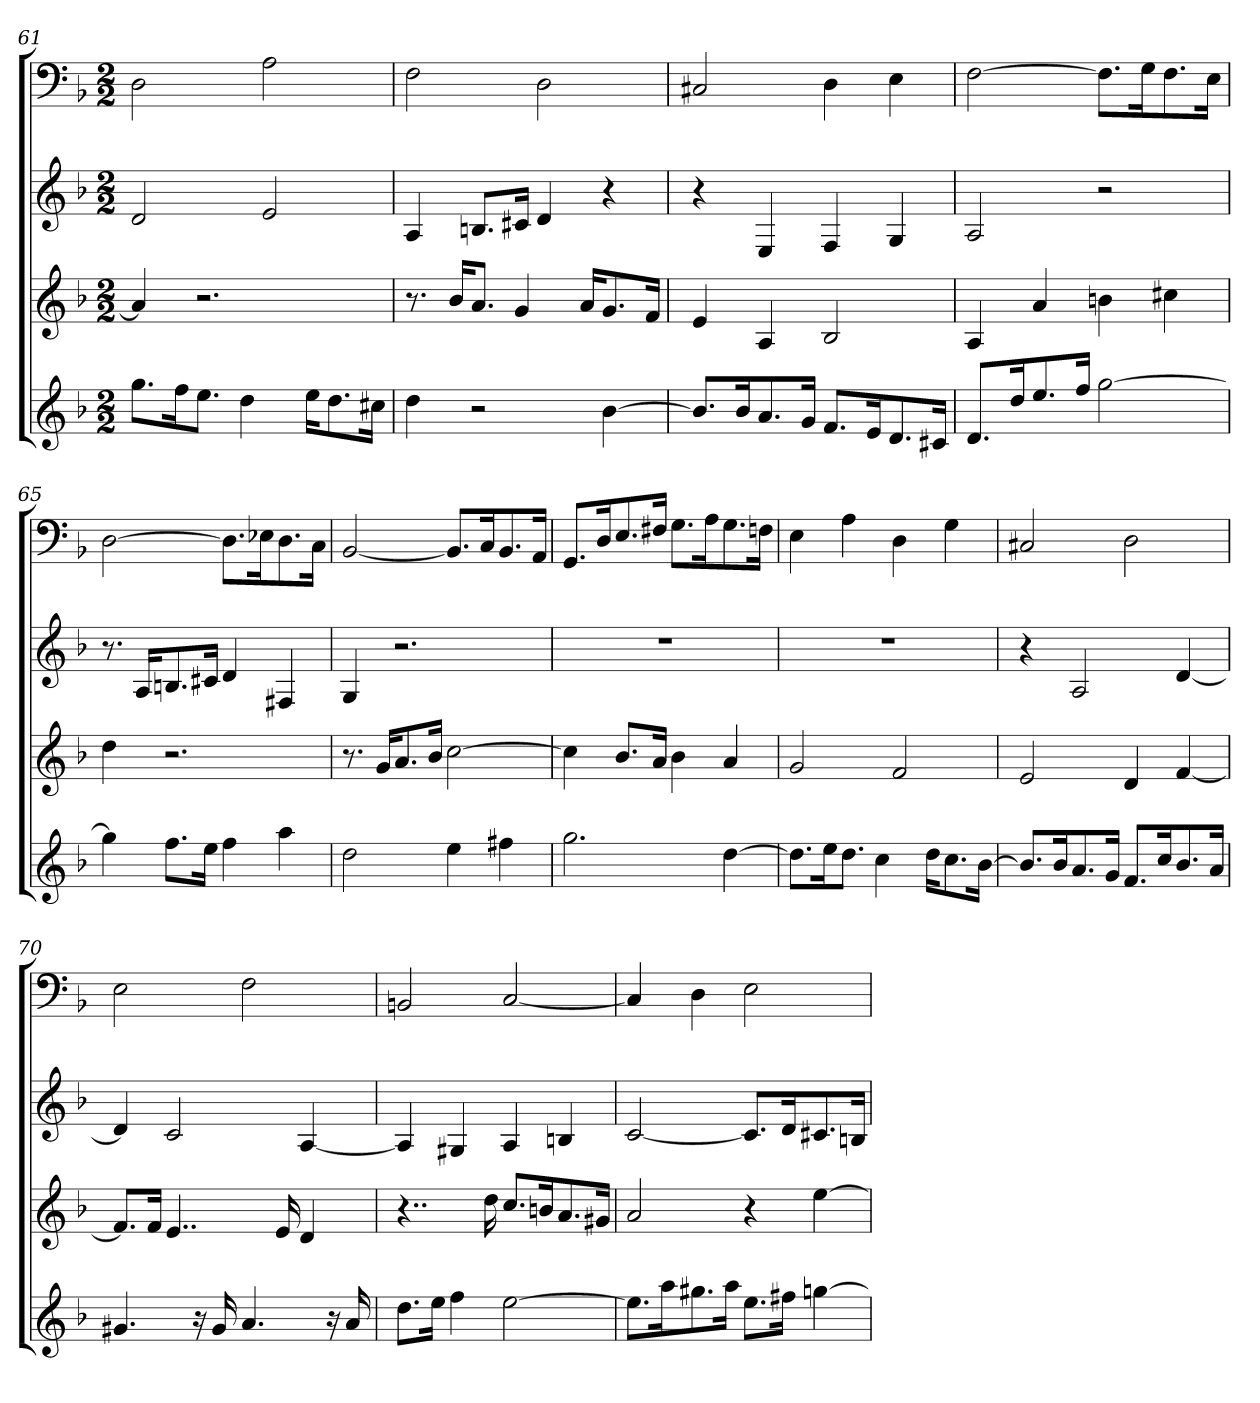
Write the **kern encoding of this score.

**kern	**kern	**kern	**kern
*part4	*part3	*part2	*part1
*staff4	*staff3	*staff2	*staff1
*k[b-]	*k[b-]	*k[b-]	*k[b-]
*d:	*d:	*d:	*d:
*M2/2	*M2/2	*M2/2	*M2/2
=61	=61	=61	=61
8.ggL	4a]	2d	2D
16ffK	.	.	.
8.eeJ	2.r	.	.
4dd	.	.	.
.	.	2e	2A
16eeKL	.	.	.
8.dd	.	.	.
16cc#XJk	.	.	.
=62	=62	=62	=62
4dd	8.r	4A	2F
.	16b-KL	.	.
2r	8.aJ	8.BnL	.
.	4g	16c#XJk	.
.	.	4d	2D
.	16aKL	.	.
[4b-	8.g	4r	.
.	16fJk	.	.
=63	=63	=63	=63
8.b-L]	4e	4r	2C#X
16b-K	.	.	.
8.a	4A	4E	.
16gJk	.	.	.
8.fL	2B-	4F	4D
16eK	.	.	.
8.d	.	4G	4E
16c#XJk	.	.	.
=64	=64	=64	=64
8.dL	4A	2A	[2F
16ddK	.	.	.
8.ee	4a	.	.
16ffJk	.	.	.
[2gg	4bn	2r	8.FL]
.	.	.	16GK
.	4cc#X	.	8.F
.	.	.	16EJk
=65	=65	=65	=65
4gg]	4dd	8.r	[2D
.	.	16AKL	.
8.ffL	2.r	8.Bn	.
16eeJk	.	16c#XJk	.
4ff	.	4d	8.DL]
.	.	.	16E-XK
4aa	.	4F#X	8.D
.	.	.	16CJk
=66	=66	=66	=66
2dd	8.r	4G	[2BB-
.	16gKL	.	.
.	8.a	2.r	.
.	16b-Jk	.	.
4ee	[2cc	.	8.BB-L]
.	.	.	16CK
4ff#X	.	.	8.BB-
.	.	.	16AAJk
=67	=67	=67	=67
2.gg	4cc]	1r	8.GGL
.	.	.	16DK
.	8.b-L	.	8.E
.	16aJk	.	16F#XJk
.	4b-	.	8.GL
.	.	.	16AK
[4dd	4a	.	8.G
.	.	.	16FnJk
=68	=68	=68	=68
8.ddL]	2g	1r	4E
16eeK	.	.	.
8.ddJ	.	.	4A
4cc	.	.	.
.	2f	.	4D
16ddKL	.	.	.
8.cc	.	.	4G
[16b-Jk	.	.	.
=69	=69	=69	=69
8.b-L]	2e	4r	2C#X
16b-K	.	.	.
8.a	.	2A	.
16gJk	.	.	.
8.fL	4d	.	2D
16ccK	.	.	.
8.b-	[4f	[4d	.
16aJk	.	.	.
=70	=70	=70	=70
4.g#X	8.fL]	4d]	2E
.	16fJk	.	.
.	4..e	2c	.
16r	.	.	.
16g#	.	.	.
4.a	.	.	2F
.	16e	.	.
.	4d	[4A	.
16r	.	.	.
16a	.	.	.
=71	=71	=71	=71
8.ddL	4..r	4A]	2BBn
16eeJk	.	.	.
4ff	.	4G#X	.
.	16dd	.	.
[2ee	8.ccL	4A	[2C
.	16bnK	.	.
.	8.a	4Bn	.
.	16g#XJk	.	.
=72	=72	=72	=72
8.eeL]	2a	[2c	4C]
16aaK	.	.	.
8.gg#X	.	.	4D
16aaJk	.	.	.
8.eeL	4r	8.cL]	2E
16ff#XJk	.	16dK	.
[4ggn	[4ee	8.c#X	.
.	.	16BnJk	.
=	=	=	=
*-	*-	*-	*-
